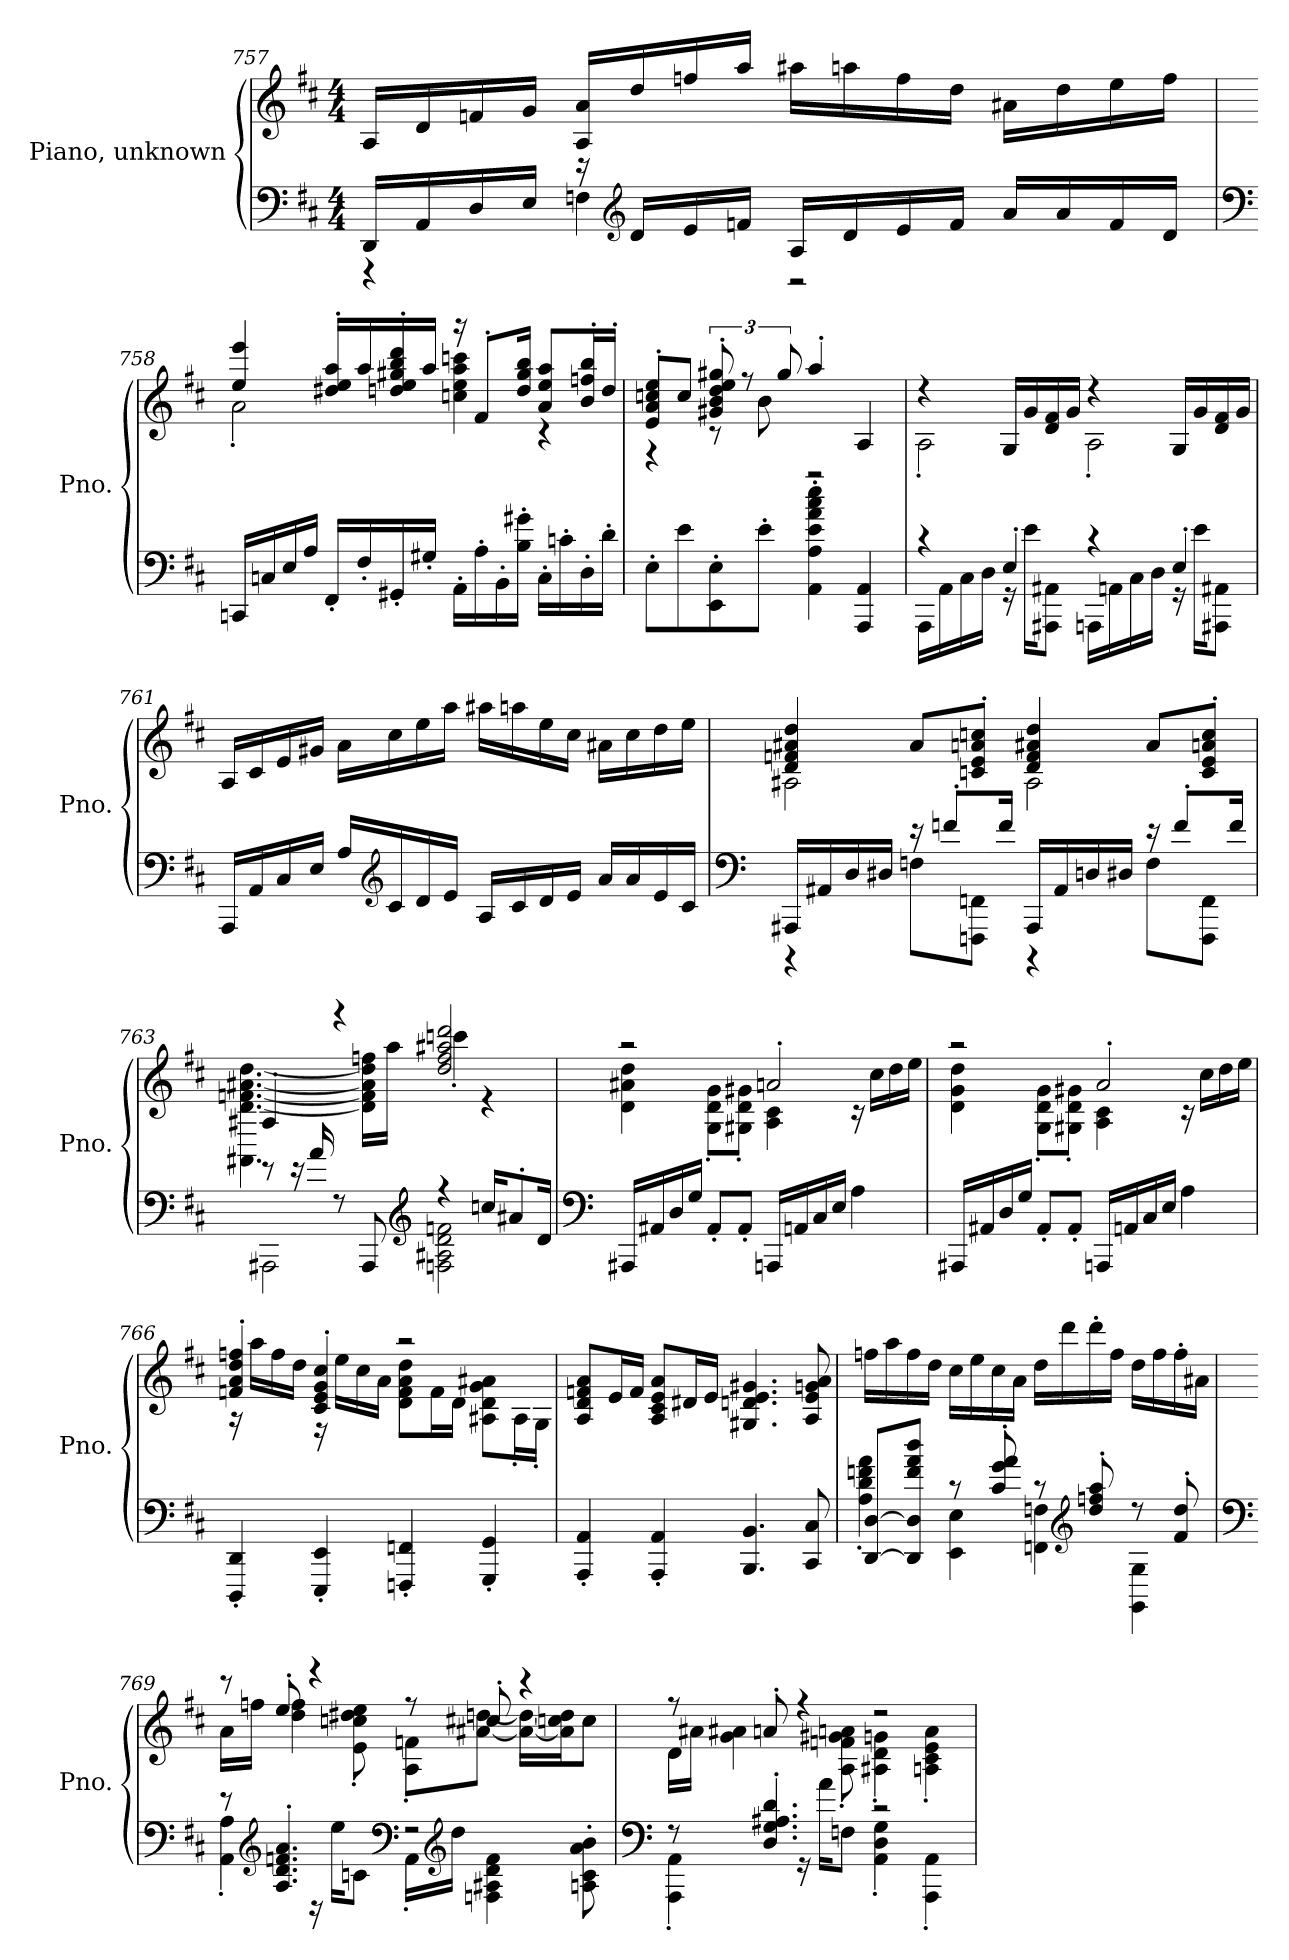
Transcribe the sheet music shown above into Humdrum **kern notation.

**kern	**kern
*part1	*part1
*staff2	*staff1
*I"Piano, unknown	*
*I'Pno.	*
*clefF4	*clefG2
*k[f#c#]	*k[f#c#]
*M4/4	*M4/4
=757	=757
*^	*
16DD/LL	4r	16A/LL
16AA/	.	16d/
16D/	.	16fn/
16E/JJ	.	16g/JJ
16r	4Fn\	16A/ 16a/LL
*clefG2	*	*
16d/LL	.	16dd/
16e/	.	16ffn/
16fn/JJ	.	16aa/JJ
16A/LL	2r	16aa#X\LL
16d/	.	16aan\
16e/	.	16ff\
16f/JJ	.	16dd\JJ
16a/LL	.	16a#X\LL
16a/	.	16dd\
16f/	.	16ee\
16d/JJ	.	16ff\JJ
*v	*v	*
!!LO:LB:g=z
=758	=758
*clefF4	*
*	*^
16CCn/LL	4ee/ 4eee/	2a'\
16Cn/	.	.
16E/	.	.
16A/JJ	.	.
16FF#'/LL	16dd#X/' 16ee/' 16aa/'LL	.
16F#'/	16aa/	.
16GG#X'/	16ddn/' 16ee/' 16gg#X/' 16bb/' 16ddd/'	.
16G#X'/JJ	16aa/JJ	.
16AA'\LL	16r	4ccn\ 4ee\ 4aa\ 4cccn\
16A'\	8f#'/L	.
16BB'\	.	.
16B\' 16g#X\'JJ	16dd/ 16gg#/ 16bb/Jk	.
16C'\LL	8a/ 8ee/ 8aa/L	4r
16cn'\	.	.
16D'\	16b/' 16ffn/' 16bb/'L	.
16d'\JJ	16dd'/JJ	.
=759	=759	=759
8E'\L	8e/' 8a/' 8ccn/' 8ee/'L	4r
8e\	8cc/J	.
8EE\' 8E\'	12g#X/' 12b/' 12dd/' 12ee/' 12gg#X/'	8r
.	12r	.
8e'\J	.	8b\
.	12gg#/	.
4AA\' 4A\' 4e\' 4a\' 4cc#\' 4ee\'	4aa'/	2r
4AAA/ 4AA/	4A/	.
!!LO:LB:g=z	!!
=760	=760	=760
*^	*	*
4r	16AAA\LL	4r	2A'\
.	16AA\	.	.
.	16C#\	.	.
.	16D\JJ	.	.
4E'/	16r	16G/LL	.
.	16e\KL	16g/	.
.	8AAA#X\ 8AA#X\J	16d/ 16f#/	.
.	.	16g/JJ	.
4r	16AAAn\LL	4r	2A'\
.	16AAn\	.	.
.	16C#\	.	.
.	16D\JJ	.	.
4E'/	16r	16G/LL	.
.	16e\KL	16g/	.
.	8AAA#X\ 8AA#X\J	16d/ 16f#/	.
.	.	16g/JJ	.
*v	*v	*	*
*	*v	*v
=761	=761
16AAA/LL	16A/LL
16AA/	16c#/
16C#/	16e/
16E/JJ	16g#X/JJ
16A/LL	16a\LL
*clefG2	*
16c#/	16cc#\
16d/	16ee\
16e/JJ	16aa\JJ
16A/LL	16aa#X\LL
16c#/	16aan\
16d/	16ee\
16e/JJ	16cc#\JJ
16a/LL	16a#X\LL
16a/	16cc#\
16e/	16dd\
16c#/JJ	16ee\JJ
!!LO:LB:g=z
=762	=762
*clefF4	*
*^	*^
16AAA#X/LL	4r	4d/ 4fn/ 4a#X/ 4dd/	2A#X\
16AA#X/	.	.	.
16D/	.	.	.
16D#X/JJ	.	.	.
16r	8Fn\L	8a#/L	.
8fn'/L	.	.	.
.	8FFFn\ 8FFn\J	8cn/' 8e/' 8an/' 8ccn/'J	.
16f/Jk	.	.	.
16AAA#/LL	4r	4d/ 4f/ 4a#X/ 4dd/	2A#\
16AA#/	.	.	.
16Dn/	.	.	.
16D#X/JJ	.	.	.
16r	8F\L	8a#/L	.
8f'/L	.	.	.
.	8FFF\ 8FF\J	8c/' 8e/' 8an/' 8cc/'J	.
16f/Jk	.	.	.
=763	=763	=763	=763
8r	2AAA#X\	4A#X'/	4.AA#X\ [4.d\ [4.fn\ [4.a#X\ [4.dd\
16r	.	.	.
16a/	.	.	.
8r	.	4r	.
8AAA#/	.	.	16d\] 16f\] 16a#\] 16dd\] 16ffn\LL
.	.	.	16aa\JJ
*clefG2	*	*	*
4r	2Fn\ 2A#X\ 2d\ 2fn\	2dd/ 2ff/ 2aa#X/ 2ddd/	4cccn'\
16ccn/KL	.	.	4r
8a#X'/	.	.	.
16d/Jk	.	.	.
*v	*v	*	*
!!LO:PB:g=z	!!
=764	=764	=764
*clefF4	*	*
16AAA#X/LL	2r	4d\ 4a#X\ 4dd\
16AA#X/	.	.
16D/	.	.
16G/JJ	.	.
8AA#'/L	.	8G\' 8d\' 8g\'L
8AA#'/J	.	8G#X\' 8d\' 8g#X\'J
16AAAn/LL	2an'/	4A\ 4c#\
16AAn/	.	.
16C#/	.	.
16E/JJ	.	.
4A\	.	16r
.	.	16cc#\LL
.	.	16dd\
.	.	16ee\JJ
=765	=765	=765
16AAA#X/LL	2r	4d\ 4g\ 4dd\
16AA#X/	.	.
16D/	.	.
16G/JJ	.	.
8AA#'/L	.	8G\' 8d\' 8g\'L
8AA#'/J	.	8G#X\' 8d\' 8g#X\'J
16AAAn/LL	2a'/	4A\ 4c#\
16AAn/	.	.
16C#/	.	.
16E/JJ	.	.
4A\	.	16r
.	.	16cc#\LL
.	.	16dd\
.	.	16ee\JJ
!!LO:LB:g=z	!!
=766	=766	=766
4DDD/' 4DD/'	4fn/' 4a/' 4dd/' 4ffn/'	16r
.	.	16aa\LL
.	.	16ff\
.	.	16dd\JJ
4EEE/' 4EE/'	4c#/' 4e/' 4g/' 4cc#/'	16r
.	.	16ee\LL
.	.	16cc#\
.	.	16a\JJ
4FFFn/' 4FFn/'	2r	8d\ 8f\ 8a\ 8dd\L
.	.	16f\L
.	.	16d\JJ
4GGG/' 4GG/'	.	8A#X\ 8d\ 8g\ 8a#X\L
.	.	16A#'\L
.	.	16G'\JJ
*	*v	*v
=767	=767
4AAA/' 4AA/'	8A/ 8d/ 8fn/ 8a/L
.	16e/L
.	16f/JJ
4AAA/' 4AA/'	8A/ 8c#/ 8e/ 8a/L
.	16d#X/L
.	16e/JJ
4.BBB/ 4.BB/	4.G#X/ 4.dn/ 4.e/ 4.g#X/
8CC#/ 8C#/	8A/ 8e/ 8gn/ 8a/
!!LO:LB:g=z
=768	=768
*^	*
[8DD/ [8D/L	4A\' 4d\' 4fn\' 4a\'	16ffn\LL
.	.	16aa\
8DD/] 8D/] 8f/ 8a/ 8dd/J	.	16ff\
.	.	16dd\JJ
8r	4EE\ 4E\	16cc#\LL
.	.	16ee\
8c#/' 8g/' 8a/'	.	16cc#\
.	.	16a\JJ
8r	4FFn\ 4Fn\	16dd\LL
.	.	16ddd\
*clefG2	*	*
8dd/' 8ffn/' 8aa/'	.	16ddd'\
.	.	16ff\JJ
8r	4GG\ 4G\	16dd\LL
.	.	16ff\
8f/' 8dd/'	.	16ff'\
.	.	16a#X\JJ
=769	=769	=769
*clefF4	*	*
*	*	*^
8r	4AA\' 4A\'	8r	16a\LL
.	.	.	16ffn\JJ
*clefG2	*	*	*
4.A/' 4.d/' 4.fn/' 4.a/'	.	8ee'/	4dd\ 4ff\
.	16r	4r	.
.	16ee\KL	.	.
.	8cn\J	.	8e\' 8ccn\' 8dd#X\' 8ee\'
*clefF4	*	*	*
2r	16AA'\LL	8r	8A\' 8fn\'L
*clefG2	*	*	*
.	16dd\JJ	.	.
.	4Fn\ 4A#X\ 4d\ 4f\	8cc#X'/	[8a#X\ [8ddn\J
.	.	4r	16a#\_ 16dd\_LL
.	.	.	16a#\] 16ccn\ 16dd\]J
.	8An\' 8c\' 8a\' 8b\'	.	8cc\J
!!LO:LB:g=z	!!
=770	=770	=770	=770
*clefF4	*	*	*
8r	4AAA\' 4AA\'	8r	16d\LL
.	.	.	16a#X\JJ
4.D/' 4.G/' 4.A#X/' 4.d/'	.	8an'/	4g\ 4a#X\
.	16r	4r	.
.	16a\KL	.	.
.	8Fn\J	.	8A\' 8fn\' 8g#X\' 8an\'
2r	4AA\' 4D\' 4G\'	2r	4A#X\' 4d\' 4gn\'
.	4AAA\' 4AA\'	.	4An\' 4c#\' 4e\' 4a\'
*v	*v	*	*
*	*v	*v
=	=
*-	*-
